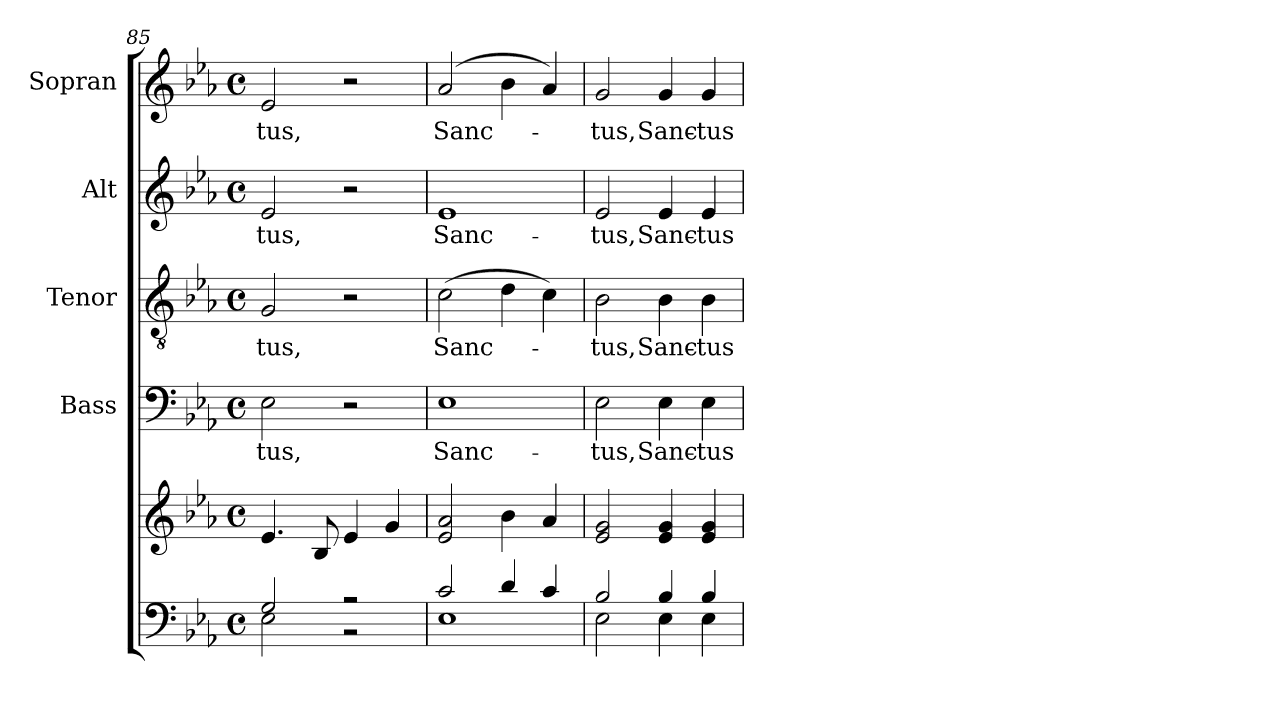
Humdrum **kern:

**kern	**kern	**kern	**text	**kern	**text	**kern	**text	**kern	**text
*part5	*part5	*part4	*part4	*part3	*part3	*part2	*part2	*part1	*part1
*staff6	*staff5	*staff4	*staff4	*staff3	*staff3	*staff2	*staff2	*staff1	*staff1
*	*	*I"Bass	*	*I"Tenor	*	*I"Alt	*	*I"Sopran	*
*	*	*I'B.	*	*I'T.	*	*I'A.	*	*I'S.	*
*clefF4	*clefG2	*clefF4	*	*clefGv2	*	*clefG2	*	*clefG2	*
*k[b-e-a-]	*k[b-e-a-]	*k[b-e-a-]	*	*k[b-e-a-]	*	*k[b-e-a-]	*	*k[b-e-a-]	*
*E-:	*E-:	*E-:	*	*E-:	*	*E-:	*	*E-:	*
*M4/4	*M4/4	*M4/4	*	*M4/4	*	*M4/4	*	*M4/4	*
*met(c)	*met(c)	*met(c)	*	*met(c)	*	*met(c)	*	*met(c)	*
=85	=85	=85	=85	=85	=85	=85	=85	=85	=85
*^	*	*	*	*	*	*	*	*	*
!	!	!	!	!LO:LY:b	!	!LO:LY:b	!	!LO:LY:b	!	!LO:LY:b
2G/	2E-\	4.e-/	2E-\	-tus,	2G/	-tus,	2e-/	-tus,	2e-/	-tus,
.	.	8B-/	.	.	.	.	.	.	.	.
2r	2r	4e-/	2r	.	2r	.	2r	.	2r	.
.	.	4g/	.	.	.	.	.	.	.	.
=86	=86	=86	=86	=86	=86	=86	=86	=86	=86	=86
!	!	!	!	!LO:LY:b	!	!LO:LY:b	!	!LO:LY:b	!	!LO:LY:b
2c/	1E-	2e-/ 2a-/	1E-	Sanc-	(>2c\	Sanc-	1e-	Sanc-	(2a-/	Sanc-
4d/	.	4b-\	.	.	4d\	.	.	.	4b-\	.
4c/	.	4a-/	.	.	4c\)	.	.	.	4a-/)	.
=87	=87	=87	=87	=87	=87	=87	=87	=87	=87	=87
!	!	!	!	!LO:LY:b	!	!LO:LY:b	!	!LO:LY:b	!	!LO:LY:b
2B-/	2E-\	2e-/ 2g/	2E-\	-tus,	2B-\	-tus,	2e-/	-tus,	2g/	-tus,
!	!	!	!	!LO:LY:b	!	!LO:LY:b	!	!LO:LY:b	!	!LO:LY:b
4B-/	4E-\	4e-/ 4g/	4E-\	Sanc-	4B-\	Sanc-	4e-/	Sanc-	4g/	Sanc-
!	!	!	!	!LO:LY:b	!	!LO:LY:b	!	!LO:LY:b	!	!LO:LY:b
4B-/	4E-\	4e-/ 4g/	4E-\	-tus	4B-\	-tus	4e-/	-tus	4g/	-tus
*v	*v	*	*	*	*	*	*	*	*	*
=	=	=	=	=	=	=	=	=	=
*-	*-	*-	*-	*-	*-	*-	*-	*-	*-
